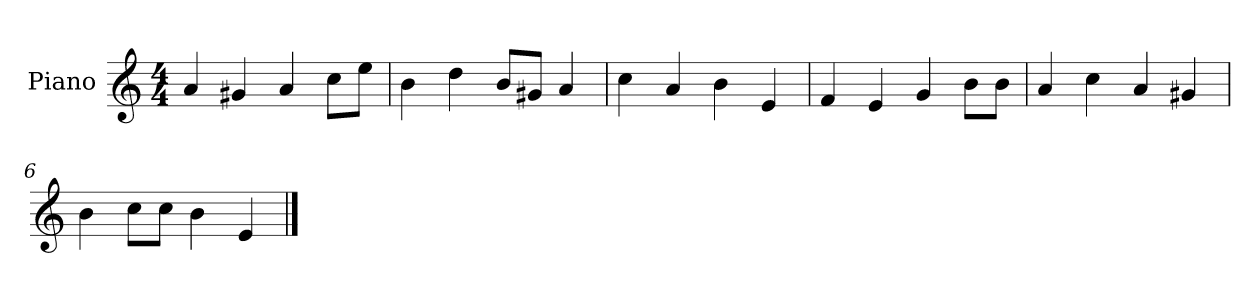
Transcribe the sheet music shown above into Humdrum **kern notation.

**kern
*part1
*staff1
*I"Piano
*I'P-no
*clefG2
*k[]
*M4/4
*MM90
=1
4a/
4g#X/
4a/
8cc\L
8ee\J
=2
4b\
4dd\
8b/L
8g#X/J
4a/
=3
4cc\
4a/
4b\
4e/
=4
4f/
4e/
4g/
8b\L
8b\J
=5
4a/
4cc\
4a/
4g#X/
=6
4b\
8cc\L
8cc\J
4b\
4e/
==
*-
